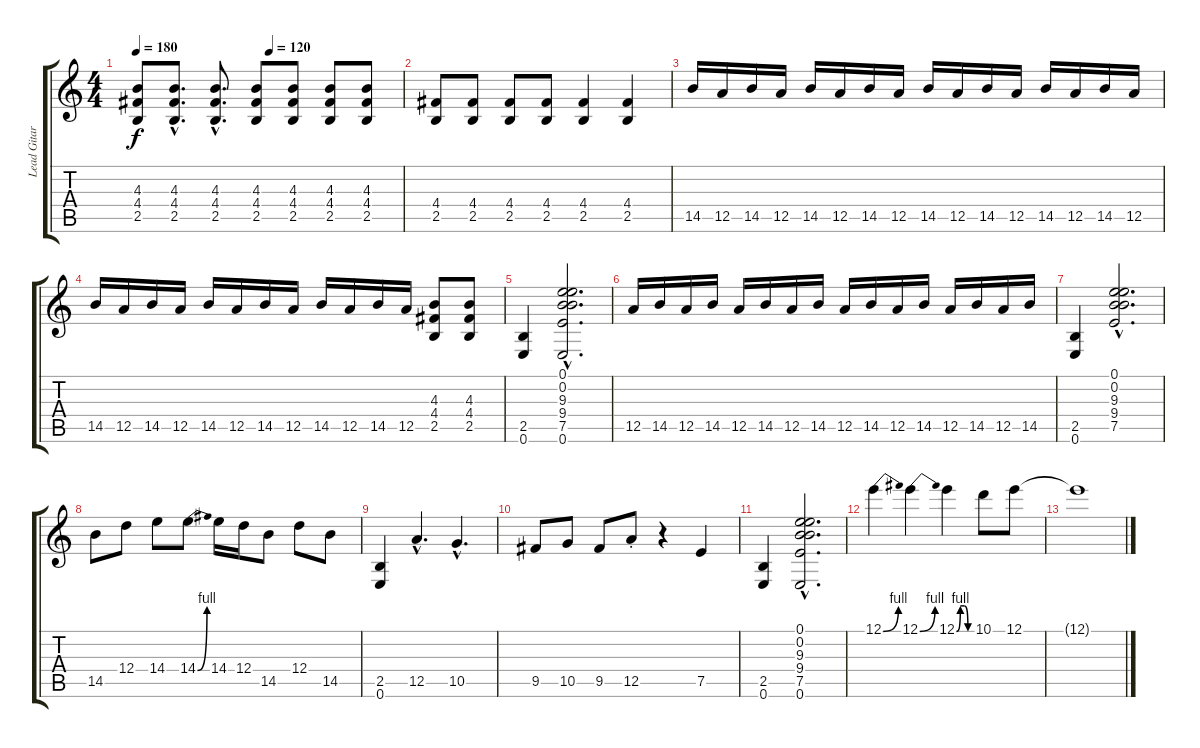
\track ("Lead Gitar" "Lead Gitar") {instrument distortionguitar}
\staff {score tabs}
\tuning (E4 B3 G3 D3 A2 E2) {hide}
\ts (4 4)
\tempo 180
\tempo (120 0.5)
\clef g2
\ks c
(4.3{t} 4.4{t} 2.5{t}).8{dy f} (4.3{hac} 4.4{hac} 2.5{hac}).8{d} (4.3{hac} 4.4{hac} 2.5{hac}).8{d} (4.3 4.4 2.5).8 (4.3 4.4 2.5).8 (4.3 4.4 2.5).8 (4.3 4.4 2.5).8 |
(4.4 2.5).8 (4.4 2.5).8 (4.4 2.5).8 (4.4 2.5).8 (4.4 2.5).4 (4.4 2.5).4 |
14.5.16{volume 9} 12.5.16 14.5.16 12.5.16 14.5.16 12.5.16 14.5.16 12.5.16 14.5.16 12.5.16 14.5.16 12.5.16 14.5.16 12.5.16 14.5.16 12.5.16 |
14.5.16 12.5.16 14.5.16 12.5.16 14.5.16 12.5.16 14.5.16 12.5.16 14.5.16 12.5.16 14.5.16 12.5.16 (4.3 4.4 2.5).8 (4.3 4.4 2.5).8 |
(2.5 0.6).4{volume 16} (0.1{hac} 0.2{hac} 9.3{hac} 9.4{hac} 7.5{hac} 0.6{hac}).2{d} |
12.5.16 14.5.16 12.5.16 14.5.16 12.5.16 14.5.16 12.5.16 14.5.16 12.5.16 14.5.16 12.5.16 14.5.16 12.5.16 14.5.16 12.5.16 14.5.16 |
(2.5 0.6).4 (0.1{hac} 0.2{hac} 9.3{hac} 9.4{hac} 7.5{hac}).2{d} |
14.5.8 12.4.8 14.4.8 14.4{be (bend 0 0 60 4)}.8 14.4.16 12.4.16 14.5.8 12.4.8 14.5.8 |
(2.5 0.6).4 12.5{hac}.4{d} 10.5{hac}.4{d} |
9.5.8 10.5.8 9.5.8 12.5{st}.8 r.4 7.5.4 |
(2.5 0.6).4 (0.1{hac} 0.2{hac} 9.3{hac} 9.4{hac} 7.5{hac} 0.6{hac}).2{d} |
12.1{be (bend 0 0 60 4)}.4 12.1{be (bend 0 0 60 4)}.4 12.1{be (custom 0 0 15 4 30 4 45 0 60 0)}.4 10.1.8 12.1.8 |
12.1{t}.1
